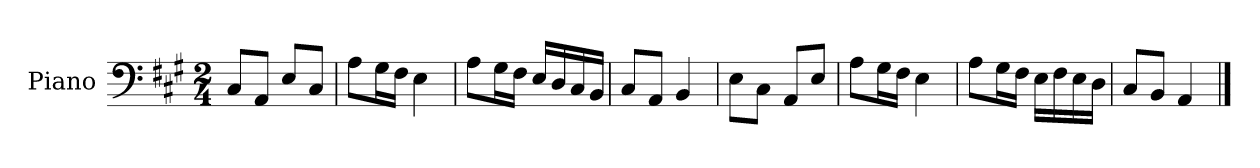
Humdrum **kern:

**kern
*part1
*staff1
*I"Piano
*I'Pno
*clefF4
*k[f#c#g#]
*A:
*M2/4
=1
8C#/L
8AA/J
8E/L
8C#/J
=2
8A\L
16G#\L
16F#\JJ
4E\
=3
8A\L
16G#\L
16F#\JJ
16E/LL
16D/
16C#/
16BB/JJ
=4
8C#/L
8AA/J
4BB/
=5
8E\L
8C#\J
8AA/L
8E/J
=6
8A\L
16G#\L
16F#\JJ
4E\
=7
8A\L
16G#\L
16F#\JJ
16E\LL
16F#\
16E\
16D\JJ
=8
8C#/L
8BB/J
4AA/
==
*-
